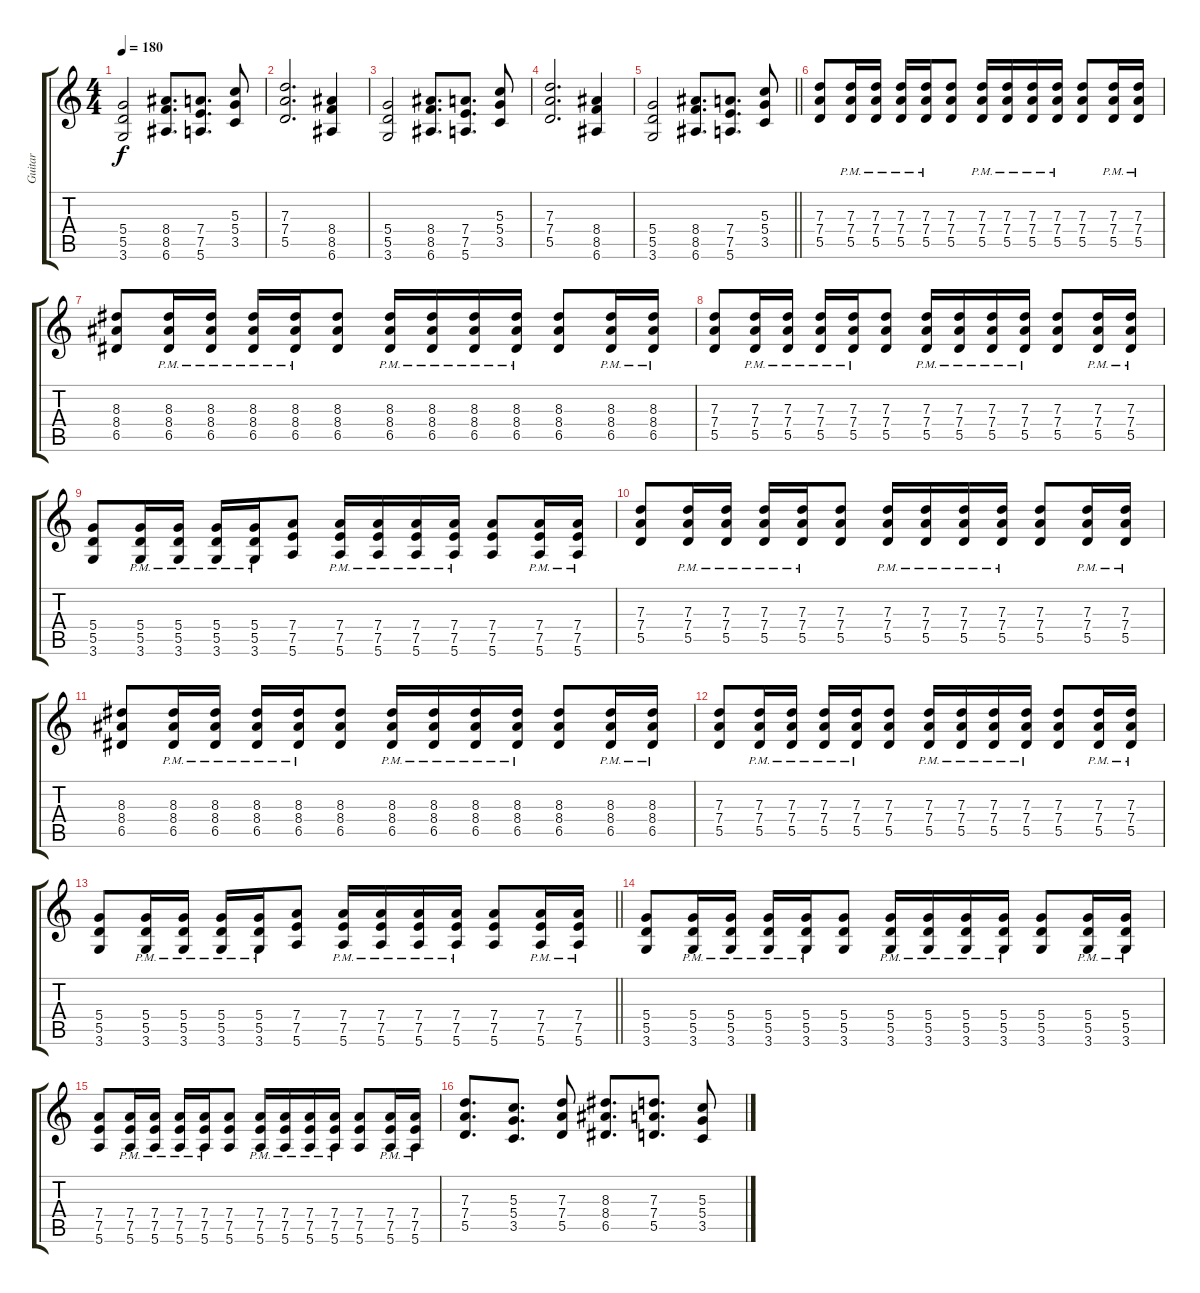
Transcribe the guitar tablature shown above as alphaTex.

\track ("Guitar" "Guitar") {instrument distortionguitar}
\staff {score tabs}
\tuning (E4 B3 G3 D3 A2 E2) {hide}
\ts (4 4)
\tempo 180
\clef g2
\ks c
(5.4 5.5 3.6).2{dy f} (8.4 8.5 6.6).8{d} (7.4 7.5 5.6).8{d} (5.3 5.4 3.5).8 |
(7.3 7.4 5.5).2{d} (8.4 8.5 6.6).4 |
(5.4 5.5 3.6).2 (8.4 8.5 6.6).8{d} (7.4 7.5 5.6).8{d} (5.3 5.4 3.5).8 |
(7.3 7.4 5.5).2{d} (8.4 8.5 6.6).4 |
\barLineRight lightlight
(5.4 5.5 3.6).2 (8.4 8.5 6.6).8{d} (7.4 7.5 5.6).8{d} (5.3 5.4 3.5).8 |
(7.3 7.4 5.5).8 (7.3{pm} 7.4{pm} 5.5{pm}).16 (7.3{pm} 7.4{pm} 5.5{pm}).16 (7.3{pm} 7.4{pm} 5.5{pm}).16 (7.3{pm} 7.4{pm} 5.5{pm}).16 (7.3 7.4 5.5).8 (7.3{pm} 7.4{pm} 5.5{pm}).16 (7.3{pm} 7.4{pm} 5.5{pm}).16 (7.3{pm} 7.4{pm} 5.5{pm}).16 (7.3{pm} 7.4{pm} 5.5{pm}).16 (7.3 7.4 5.5).8 (7.3{pm} 7.4{pm} 5.5{pm}).16 (7.3{pm} 7.4{pm} 5.5{pm}).16 |
(8.3 8.4 6.5).8 (8.3{pm} 8.4{pm} 6.5{pm}).16 (8.3{pm} 8.4{pm} 6.5{pm}).16 (8.3{pm} 8.4{pm} 6.5{pm}).16 (8.3{pm} 8.4{pm} 6.5{pm}).16 (8.3 8.4 6.5).8 (8.3{pm} 8.4{pm} 6.5{pm}).16 (8.3{pm} 8.4{pm} 6.5{pm}).16 (8.3{pm} 8.4{pm} 6.5{pm}).16 (8.3{pm} 8.4{pm} 6.5{pm}).16 (8.3 8.4 6.5).8 (8.3{pm} 8.4{pm} 6.5{pm}).16 (8.3{pm} 8.4{pm} 6.5{pm}).16 |
(7.3 7.4 5.5).8 (7.3{pm} 7.4{pm} 5.5{pm}).16 (7.3{pm} 7.4{pm} 5.5{pm}).16 (7.3{pm} 7.4{pm} 5.5{pm}).16 (7.3{pm} 7.4{pm} 5.5{pm}).16 (7.3 7.4 5.5).8 (7.3{pm} 7.4{pm} 5.5{pm}).16 (7.3{pm} 7.4{pm} 5.5{pm}).16 (7.3{pm} 7.4{pm} 5.5{pm}).16 (7.3{pm} 7.4{pm} 5.5{pm}).16 (7.3 7.4 5.5).8 (7.3{pm} 7.4{pm} 5.5{pm}).16 (7.3{pm} 7.4{pm} 5.5{pm}).16 |
(5.4 5.5 3.6).8 (5.4{pm} 5.5{pm} 3.6{pm}).16 (5.4{pm} 5.5{pm} 3.6{pm}).16 (5.4{pm} 5.5{pm} 3.6{pm}).16 (5.4{pm} 5.5{pm} 3.6{pm}).16 (7.4 7.5 5.6).8 (7.4{pm} 7.5{pm} 5.6{pm}).16 (7.4{pm} 7.5{pm} 5.6{pm}).16 (7.4{pm} 7.5{pm} 5.6{pm}).16 (7.4{pm} 7.5{pm} 5.6{pm}).16 (7.4 7.5 5.6).8 (7.4{pm} 7.5{pm} 5.6{pm}).16 (7.4{pm} 7.5{pm} 5.6{pm}).16 |
(7.3 7.4 5.5).8 (7.3{pm} 7.4{pm} 5.5{pm}).16 (7.3{pm} 7.4{pm} 5.5{pm}).16 (7.3{pm} 7.4{pm} 5.5{pm}).16 (7.3{pm} 7.4{pm} 5.5{pm}).16 (7.3 7.4 5.5).8 (7.3{pm} 7.4{pm} 5.5{pm}).16 (7.3{pm} 7.4{pm} 5.5{pm}).16 (7.3{pm} 7.4{pm} 5.5{pm}).16 (7.3{pm} 7.4{pm} 5.5{pm}).16 (7.3 7.4 5.5).8 (7.3{pm} 7.4{pm} 5.5{pm}).16 (7.3{pm} 7.4{pm} 5.5{pm}).16 |
(8.3 8.4 6.5).8 (8.3{pm} 8.4{pm} 6.5{pm}).16 (8.3{pm} 8.4{pm} 6.5{pm}).16 (8.3{pm} 8.4{pm} 6.5{pm}).16 (8.3{pm} 8.4{pm} 6.5{pm}).16 (8.3 8.4 6.5).8 (8.3{pm} 8.4{pm} 6.5{pm}).16 (8.3{pm} 8.4{pm} 6.5{pm}).16 (8.3{pm} 8.4{pm} 6.5{pm}).16 (8.3{pm} 8.4{pm} 6.5{pm}).16 (8.3 8.4 6.5).8 (8.3{pm} 8.4{pm} 6.5{pm}).16 (8.3{pm} 8.4{pm} 6.5{pm}).16 |
(7.3 7.4 5.5).8 (7.3{pm} 7.4{pm} 5.5{pm}).16 (7.3{pm} 7.4{pm} 5.5{pm}).16 (7.3{pm} 7.4{pm} 5.5{pm}).16 (7.3{pm} 7.4{pm} 5.5{pm}).16 (7.3 7.4 5.5).8 (7.3{pm} 7.4{pm} 5.5{pm}).16 (7.3{pm} 7.4{pm} 5.5{pm}).16 (7.3{pm} 7.4{pm} 5.5{pm}).16 (7.3{pm} 7.4{pm} 5.5{pm}).16 (7.3 7.4 5.5).8 (7.3{pm} 7.4{pm} 5.5{pm}).16 (7.3{pm} 7.4{pm} 5.5{pm}).16 |
\barLineRight lightlight
(5.4 5.5 3.6).8 (5.4{pm} 5.5{pm} 3.6{pm}).16 (5.4{pm} 5.5{pm} 3.6{pm}).16 (5.4{pm} 5.5{pm} 3.6{pm}).16 (5.4{pm} 5.5{pm} 3.6{pm}).16 (7.4 7.5 5.6).8 (7.4{pm} 7.5{pm} 5.6{pm}).16 (7.4{pm} 7.5{pm} 5.6{pm}).16 (7.4{pm} 7.5{pm} 5.6{pm}).16 (7.4{pm} 7.5{pm} 5.6{pm}).16 (7.4 7.5 5.6).8 (7.4{pm} 7.5{pm} 5.6{pm}).16 (7.4{pm} 7.5{pm} 5.6{pm}).16 |
(5.4 5.5 3.6).8 (5.4{pm} 5.5{pm} 3.6{pm}).16 (5.4{pm} 5.5{pm} 3.6{pm}).16 (5.4{pm} 5.5{pm} 3.6{pm}).16 (5.4{pm} 5.5{pm} 3.6{pm}).16 (5.4 5.5 3.6).8 (5.4{pm} 5.5{pm} 3.6{pm}).16 (5.4{pm} 5.5{pm} 3.6{pm}).16 (5.4{pm} 5.5{pm} 3.6{pm}).16 (5.4{pm} 5.5{pm} 3.6{pm}).16 (5.4 5.5 3.6).8 (5.4{pm} 5.5{pm} 3.6{pm}).16 (5.4{pm} 5.5{pm} 3.6{pm}).16 |
(7.4 7.5 5.6).8 (7.4{pm} 7.5{pm} 5.6{pm}).16 (7.4{pm} 7.5{pm} 5.6{pm}).16 (7.4{pm} 7.5{pm} 5.6{pm}).16 (7.4{pm} 7.5{pm} 5.6{pm}).16 (7.4 7.5 5.6).8 (7.4{pm} 7.5{pm} 5.6{pm}).16 (7.4{pm} 7.5{pm} 5.6{pm}).16 (7.4{pm} 7.5{pm} 5.6{pm}).16 (7.4{pm} 7.5{pm} 5.6{pm}).16 (7.4 7.5 5.6).8 (7.4{pm} 7.5{pm} 5.6{pm}).16 (7.4{pm} 7.5{pm} 5.6{pm}).16 |
(7.3 7.4 5.5).8{d} (5.3 5.4 3.5).8{d} (7.3 7.4 5.5).8 (8.3 8.4 6.5).8{d} (7.3 7.4 5.5).8{d} (5.3 5.4 3.5).8
